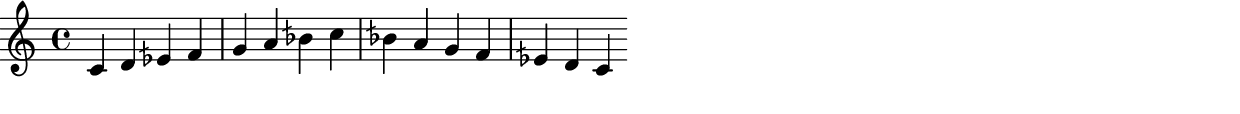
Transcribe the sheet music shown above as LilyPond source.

%% Generated by lilypond-book
%% Options: [exampleindent=10.16\mm,indent=0\mm,line-width=160\mm,paper-height=845.047\pt,paper-width=597.508\pt,papersize='(cons (* 597.508 pt) (* 845.047 pt)),quote]
\include "lilypond-book-preamble.ly"


% ****************************************************************
% Start cut-&-pastable-section
% ****************************************************************

#(ly:set-option 'eps-box-padding 3.000000)



\paper {
  #(set-paper-size '(cons (* 597.508 pt) (* 845.047 pt)))
  indent = 0\mm
  line-width = 160\mm
  % offset the left padding, also add 1mm as lilypond creates cropped
  % images with a little space on the right
  line-width = #(- line-width (* mm  3.000000) (* mm 1))
  line-width = 160\mm - 2.0 * 10.16\mm
  % offset the left padding, also add 1mm as lilypond creates cropped
  % images with a little space on the right
  line-width = #(- line-width (* mm  3.000000) (* mm 1))
}

\layout {
  
}




% ****************************************************************
% ly snippet:
% ****************************************************************
\sourcefileline 179
\include "arabic.ly"
\relative {
  do' re misb fa | sol la sisb do | sisb la sol fa | misb re do
}


% ****************************************************************
% end ly snippet
% ****************************************************************
